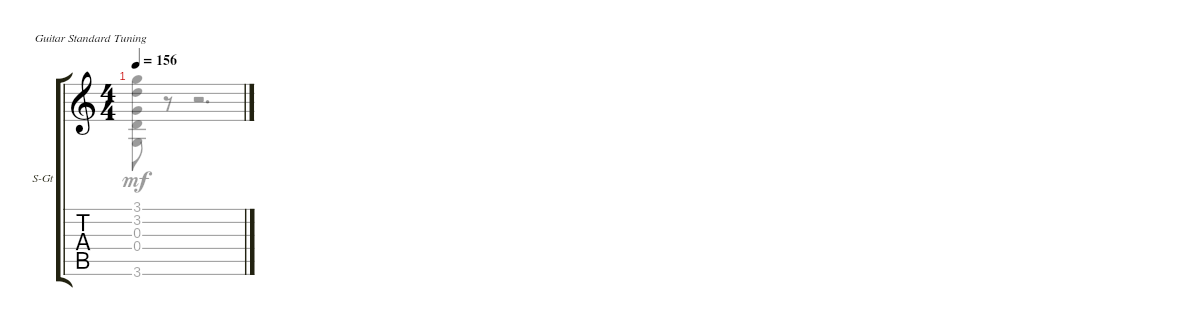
\defaultSystemsLayout 4
\bracketExtendMode groupsimilarinstruments
\firstSystemTrackNameOrientation horizontal
\otherSystemsTrackNameOrientation horizontal
\track ("Steel Guitar" "S-Gt") {instrument acousticguitarsteel}
\staff {score tabs}
\tuning (E4 B3 G3 D3 A2 E2)
\voice
\ts (4 4)
\tempo 156
\clef g2
\ks c
\voice
\clef g2
\ks c
(3.6 3.1 3.2 0.3 0.4).8{dy mf} r.8 r.2{d}
